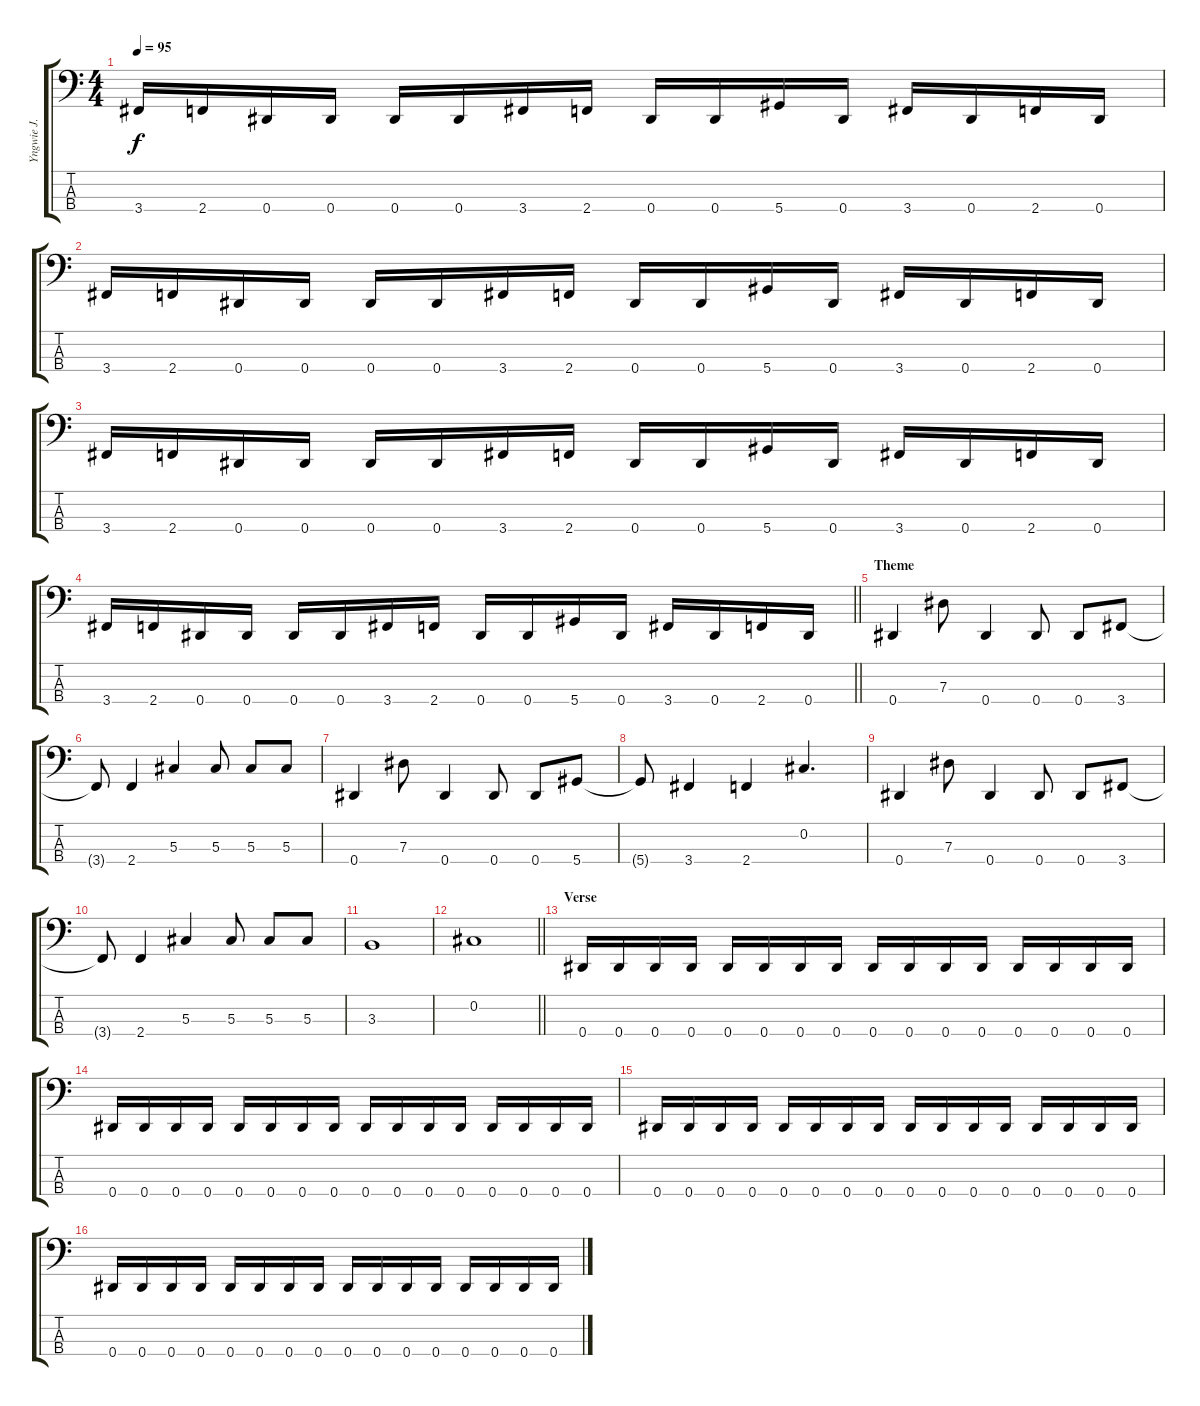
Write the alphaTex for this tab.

\track ("Yngwie J. Malmsteen" "Yngwie J. ") {instrument electricbassfinger}
\staff {score tabs}
\tuning (Gb2 Db2 Ab1 Eb1) {hide}
\ts (4 4)
\tempo 95
\clef f4
\ks c
3.4.16{dy f} 2.4.16 0.4.16 0.4.16 0.4.16 0.4.16 3.4.16 2.4.16 0.4.16 0.4.16 5.4.16 0.4.16 3.4.16 0.4.16 2.4.16 0.4.16 |
3.4.16 2.4.16 0.4.16 0.4.16 0.4.16 0.4.16 3.4.16 2.4.16 0.4.16 0.4.16 5.4.16 0.4.16 3.4.16 0.4.16 2.4.16 0.4.16 |
3.4.16 2.4.16 0.4.16 0.4.16 0.4.16 0.4.16 3.4.16 2.4.16 0.4.16 0.4.16 5.4.16 0.4.16 3.4.16 0.4.16 2.4.16 0.4.16 |
\barLineRight lightlight
3.4.16 2.4.16 0.4.16 0.4.16 0.4.16 0.4.16 3.4.16 2.4.16 0.4.16 0.4.16 5.4.16 0.4.16 3.4.16 0.4.16 2.4.16 0.4.16 |
\section ("" "Theme")
0.4.4 7.3.8 0.4.4 0.4.8 0.4.8 3.4.8 |
3.4{t}.8 2.4.4 5.3.4 5.3.8 5.3.8 5.3.8 |
0.4.4 7.3.8 0.4.4 0.4.8 0.4.8 5.4.8 |
5.4{t}.8 3.4.4 2.4.4 0.2.4{d} |
0.4.4 7.3.8 0.4.4 0.4.8 0.4.8 3.4.8 |
3.4{t}.8 2.4.4 5.3.4 5.3.8 5.3.8 5.3.8 |
3.3.1 |
\barLineRight lightlight
0.2.1 |
\section ("" "Verse")
0.4.16 0.4.16 0.4.16 0.4.16 0.4.16 0.4.16 0.4.16 0.4.16 0.4.16 0.4.16 0.4.16 0.4.16 0.4.16 0.4.16 0.4.16 0.4.16 |
0.4.16 0.4.16 0.4.16 0.4.16 0.4.16 0.4.16 0.4.16 0.4.16 0.4.16 0.4.16 0.4.16 0.4.16 0.4.16 0.4.16 0.4.16 0.4.16 |
0.4.16 0.4.16 0.4.16 0.4.16 0.4.16 0.4.16 0.4.16 0.4.16 0.4.16 0.4.16 0.4.16 0.4.16 0.4.16 0.4.16 0.4.16 0.4.16 |
0.4.16 0.4.16 0.4.16 0.4.16 0.4.16 0.4.16 0.4.16 0.4.16 0.4.16 0.4.16 0.4.16 0.4.16 0.4.16 0.4.16 0.4.16 0.4.16
